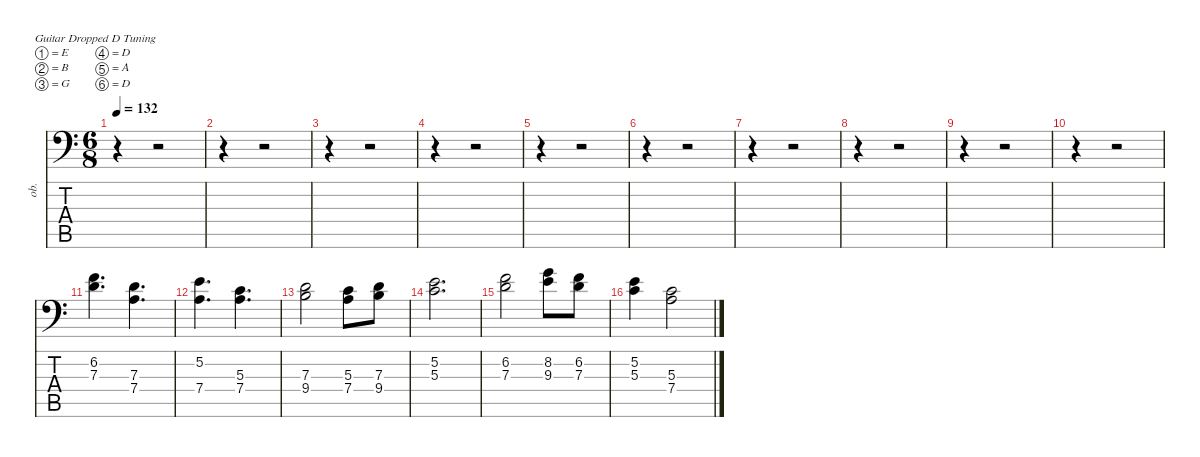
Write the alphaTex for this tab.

\defaultSystemsLayout 4
\hideDynamics
\bracketExtendMode nobrackets
\otherSystemsTrackNameOrientation horizontal
\track ("Reeds" "ob.") {instrument oboe}
\staff {score tabs}
\tuning (E4 B3 G3 D3 A2 D2)
\ts (6 8)
\tempo 132
\clef f4
\ks aminor
r.4{dy f beam Down} r.2{beam Down} |
r.4{beam Down} r.2{beam Down} |
r.4{beam Down} r.2{beam Down} |
r.4{beam Down} r.2{beam Down} |
r.4{beam Down} r.2{beam Down} |
r.4{beam Down} r.2{beam Down} |
r.4{beam Down} r.2{beam Down} |
r.4{beam Down} r.2{beam Down} |
r.4{beam Down} r.2{beam Down} |
r.4{beam Down} r.2{beam Down} |
(6.2 7.3).4{d beam Down} (7.3 7.4).4{d beam Down} |
(5.2 7.4).4{d beam Down} (5.3 7.4).4{d beam Down} |
(7.3 9.4).2{beam Down} (5.3 7.4).8{beam Down} (7.3 9.4).8{beam Down} |
(5.2 5.3).2{d beam Down} |
(6.2 7.3).2{beam Down} (8.2 9.3).8{beam Down} (6.2 7.3).8{beam Down} |
(5.2 5.3).4{beam Down} (5.3 7.4).2{beam Down}
